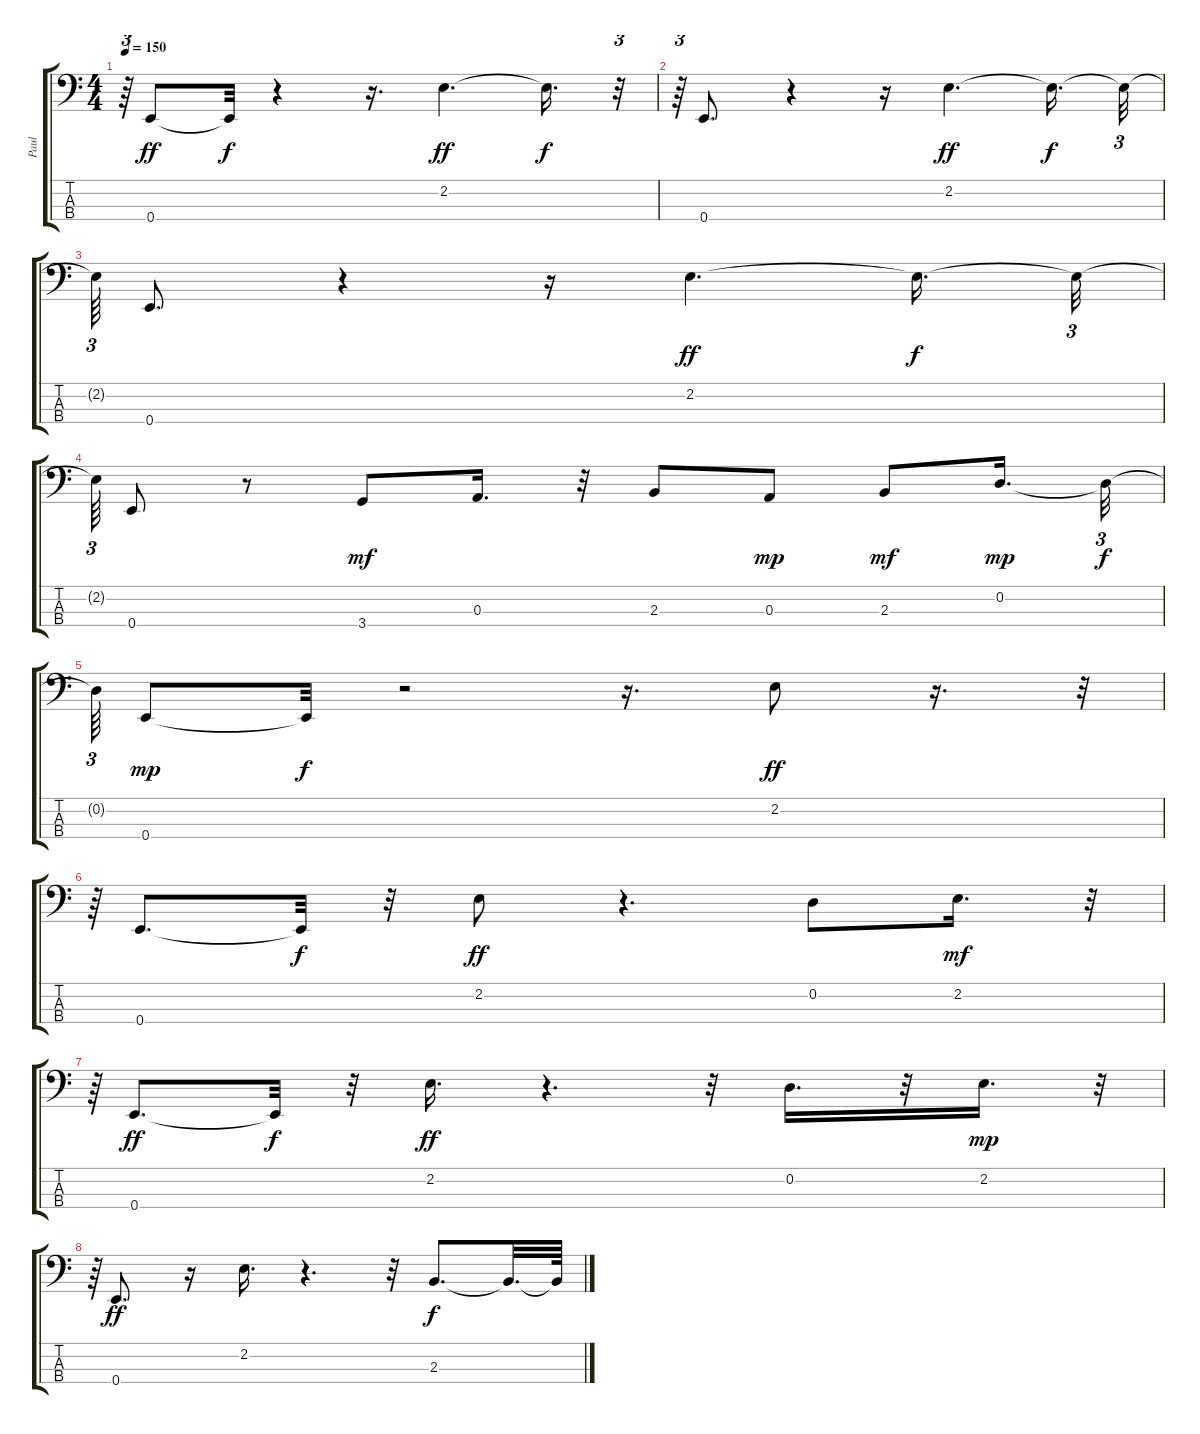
\track ("Paul" "Paul") {instrument electricbassfinger}
\staff {score tabs}
\tuning (G2 D2 A1 E1) {hide}
\ts (4 4)
\tempo 150
\clef f4
\ks c
r.64{tu (3 2) dy mf} 0.4.8{dy ff} 0.4{t}.32{dy f} r.4 r.16{d} 2.2.4{d dy ff} 2.2{t}.16{d dy f} r.32{tu (3 2)} |
r.64{tu (3 2)} 0.4.8{d} r.4 r.16 2.2.4{d dy ff} 2.2{t}.16{d dy f} 2.2{t}.32{tu (3 2)} |
2.2{t}.64{tu (3 2)} 0.4.8{d} r.4 r.16 2.2.4{d dy ff} 2.2{t}.16{d dy f} 2.2{t}.32{tu (3 2)} |
2.2{t}.64{tu (3 2)} 0.4.8 r.8 3.4.8{dy mf} 0.3.16{d} r.32 2.3.8 0.3.8{dy mp} 2.3.8{dy mf} 0.2.16{d dy mp} 0.2{t}.32{tu (3 2) dy f} |
0.2{t}.64{tu (3 2)} 0.4.8{dy mp} 0.4{t}.32{dy f} r.2 r.16{d} 2.2.8{dy ff} r.16{d} r.32{tu (3 2)} |
r.64{tu (3 2)} 0.4.8{d} 0.4{t}.32{dy f} r.32 2.2.8{dy ff} r.4{d} 0.2.8 2.2.16{d dy mf} r.32{tu (3 2)} |
r.64{tu (3 2)} 0.4.8{d dy ff} 0.4{t}.32{dy f} r.32 2.2.16{d dy ff} r.4{d} r.32 0.2.16{d} r.32 2.2.16{d dy mp} r.32{tu (3 2)} |
r.64{tu (3 2)} 0.4.8{d dy ff} r.16 2.2.16{d} r.4{d} r.32 2.3.8{d dy f} 2.3{t}.32{d} 2.3{t}.64
